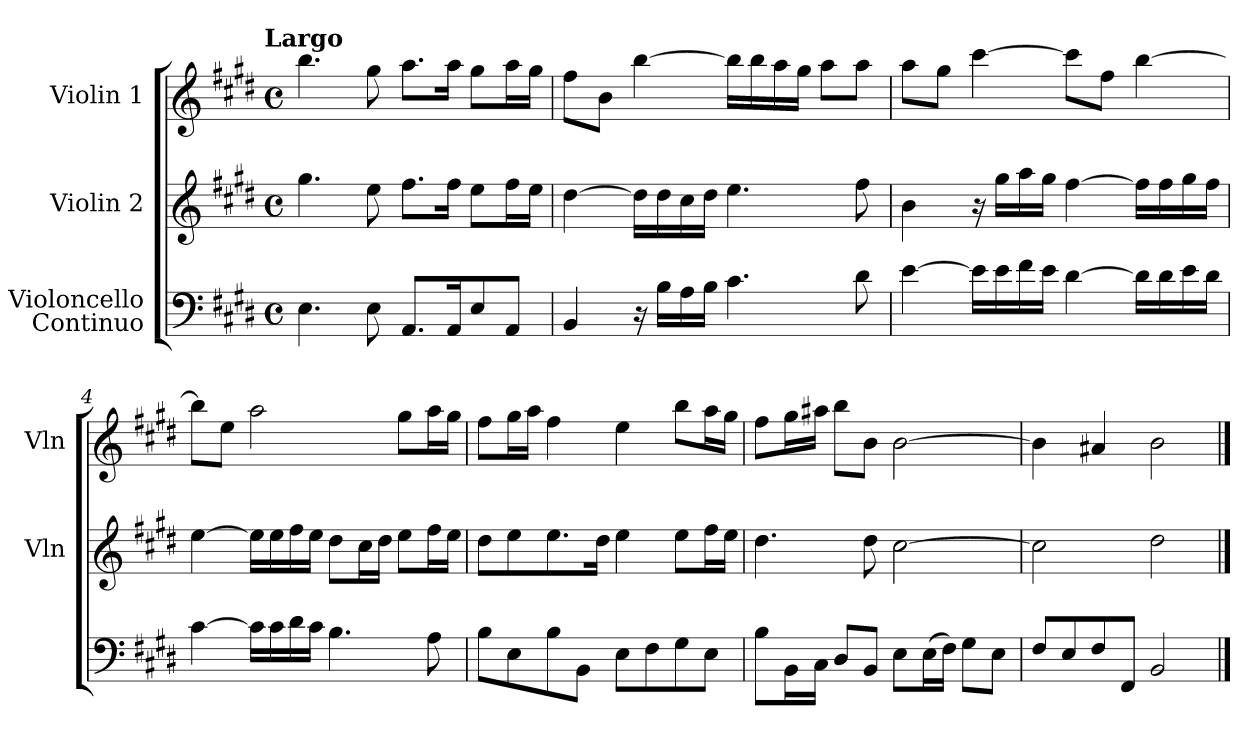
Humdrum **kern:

**kern	**kern	**kern
*part3	*part2	*part1
*staff3	*staff2	*staff1
*I"Violoncello\nContinuo	*I"Violin 2	*I"Violin 1
*	*I'Vln	*I'Vln
*clefF4	*clefG2	*clefG2
*k[f#c#g#d#]	*k[f#c#g#d#]	*k[f#c#g#d#]
*E:	*E:	*E:
!!LO:TX:omd:t=Largo
*M4/4	*M4/4	*M4/4
*met(c)	*met(c)	*met(c)
*MM46	*MM46	*MM46
=	=	=
4.E\	4.gg#\	4.bb\
8E\	8ee\	8gg#\
8.AA/L	8.ff#\L	8.aa\L
16AA/K	16ff#\Jk	16aa\Jk
8E/	8ee\L	8gg#\L
8AA/J	16ff#\L	16aa\L
.	16ee\JJ	16gg#\JJ
=2	=2	=2
4BB/	[4dd#\	8ff#\L
.	.	8b\J
16r	16dd#\LL]	[4bb\
16B\LL	16dd#\	.
16A\	16cc#\	.
16B\JJ	16dd#\JJ	.
4.c#\	4.ee\	16bb\LL]
.	.	16bb\
.	.	16aa\
.	.	16gg#\JJ
.	.	8aa\L
8d#\	8ff#\	8aa\J
=3	=3	=3
[4e\	4b\	8aa\L
.	.	8gg#\J
16e\LL]	16r	[4ccc#\
16e\	16gg#\LL	.
16f#\	16aa\	.
16e\JJ	16gg#\JJ	.
[4d#\	[4ff#\	8ccc#\L]
.	.	8ff#\J
16d#\LL]	16ff#\LL]	[4bb\
16d#\	16ff#\	.
16e\	16gg#\	.
16d#\JJ	16ff#\JJ	.
=4	=4	=4
[4c#\	[4ee\	8bb\L]
.	.	8ee\J
16c#\LL]	16ee\LL]	2aa\
16c#\	16ee\	.
16d#\	16ff#\	.
16c#\JJ	16ee\JJ	.
4.B\	8dd#\L	.
.	16cc#\L	.
.	16dd#\JJ	.
.	8ee\L	8gg#\L
8A\	16ff#\L	16aa\L
.	16ee\JJ	16gg#\JJ
=5	=5	=5
8B\L	8dd#\L	8ff#\L
8E\	8ee\	16gg#\L
.	.	16aa\JJ
8B\	8.ee\	4ff#\
8BB\J	.	.
.	16dd#\Jk	.
8E\L	4ee\	4ee\
8F#\	.	.
8G#\	8ee\L	8bb\L
8E\J	16ff#\L	16aa\L
.	16ee\JJ	16gg#\JJ
=6	=6	=6
8B\L	4.dd#\	8ff#\L
16BB\L	.	16gg#\L
16C#\JJ	.	16aa#X\JJ
8D#/L	.	8bb\L
8BB/J	8dd#\	8b\J
8E\L	[2cc#\	[2b\
(16E\L	.	.
16F#\JJ)	.	.
8G#\L	.	.
8E\J	.	.
=7	=7	=7
8F#/L	2cc#\]	4b\]
8E/	.	.
8F#/	.	4a#X/
8FF#/J	.	.
2BB/	2dd#\	2b\
==	==	==
*-	*-	*-
